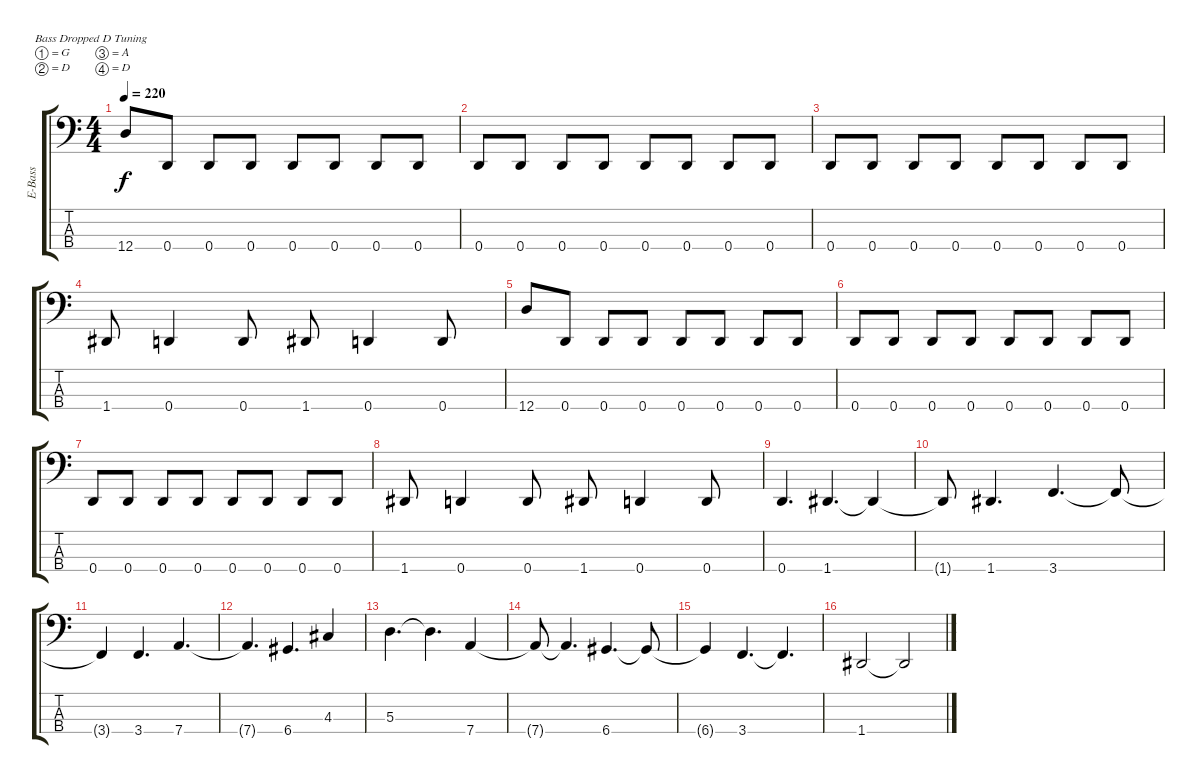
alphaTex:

\bracketExtendMode groupsimilarinstruments
\otherSystemsTrackNameOrientation horizontal
\track ("Bass" "E-Bass") {instrument electricbassfinger}
\staff {score tabs}
\tuning (G2 D2 A1 D1)
\ts (4 4)
\tempo 220
\clef f4
\ks c
12.4.8{dy f beam Up} 0.4.8{beam Up} 0.4.8{beam Up} 0.4.8{beam Up} 0.4.8{beam Up} 0.4.8{beam Up} 0.4.8{beam Up} 0.4.8{beam Up} |
0.4.8{beam Up} 0.4.8{beam Up} 0.4.8{beam Up} 0.4.8{beam Up} 0.4.8{beam Up} 0.4.8{beam Up} 0.4.8{beam Up} 0.4.8{beam Up} |
0.4.8{beam Up} 0.4.8{beam Up} 0.4.8{beam Up} 0.4.8{beam Up} 0.4.8{beam Up} 0.4.8{beam Up} 0.4.8{beam Up} 0.4.8{beam Up} |
1.4{acc #}.8{beam Up} 0.4.4{beam Up} 0.4.8{beam Up} 1.4{acc #}.8{beam Up} 0.4.4{beam Up} 0.4.8{beam Up} |
12.4.8{beam Up} 0.4.8{beam Up} 0.4.8{beam Up} 0.4.8{beam Up} 0.4.8{beam Up} 0.4.8{beam Up} 0.4.8{beam Up} 0.4.8{beam Up} |
0.4.8{beam Up} 0.4.8{beam Up} 0.4.8{beam Up} 0.4.8{beam Up} 0.4.8{beam Up} 0.4.8{beam Up} 0.4.8{beam Up} 0.4.8{beam Up} |
0.4.8{beam Up} 0.4.8{beam Up} 0.4.8{beam Up} 0.4.8{beam Up} 0.4.8{beam Up} 0.4.8{beam Up} 0.4.8{beam Up} 0.4.8{beam Up} |
1.4{acc #}.8{beam Up} 0.4.4{beam Up} 0.4.8{beam Up} 1.4{acc #}.8{beam Up} 0.4.4{beam Up} 0.4.8{beam Up} |
0.4.4{d beam Up} 1.4{acc #}.4{d beam Up} 1.4{t acc #}.4{beam Up} |
1.4{t acc #}.8{beam Up} 1.4{acc #}.4{d beam Up} 3.4.4{d beam Up} 3.4{t}.8{beam Up} |
3.4{t}.4{beam Up} 3.4.4{d beam Up} 7.4.4{d beam Up} |
7.4{t}.4{d beam Up} 6.4{acc #}.4{d beam Up} 4.3{acc #}.4{beam Up} |
5.3.4{d beam Down} 5.3{t}.4{d beam Down} 7.4.4{beam Up} |
7.4{t}.8{beam Up} 7.4{t}.4{d beam Up} 6.4{acc #}.4{d beam Up} 6.4{t acc #}.8{beam Up} |
6.4{t acc #}.4{beam Up} 3.4.4{d beam Up} 3.4{t}.4{d beam Up} |
1.4{acc #}.2{beam Up} 1.4{t acc #}.2{beam Up}
